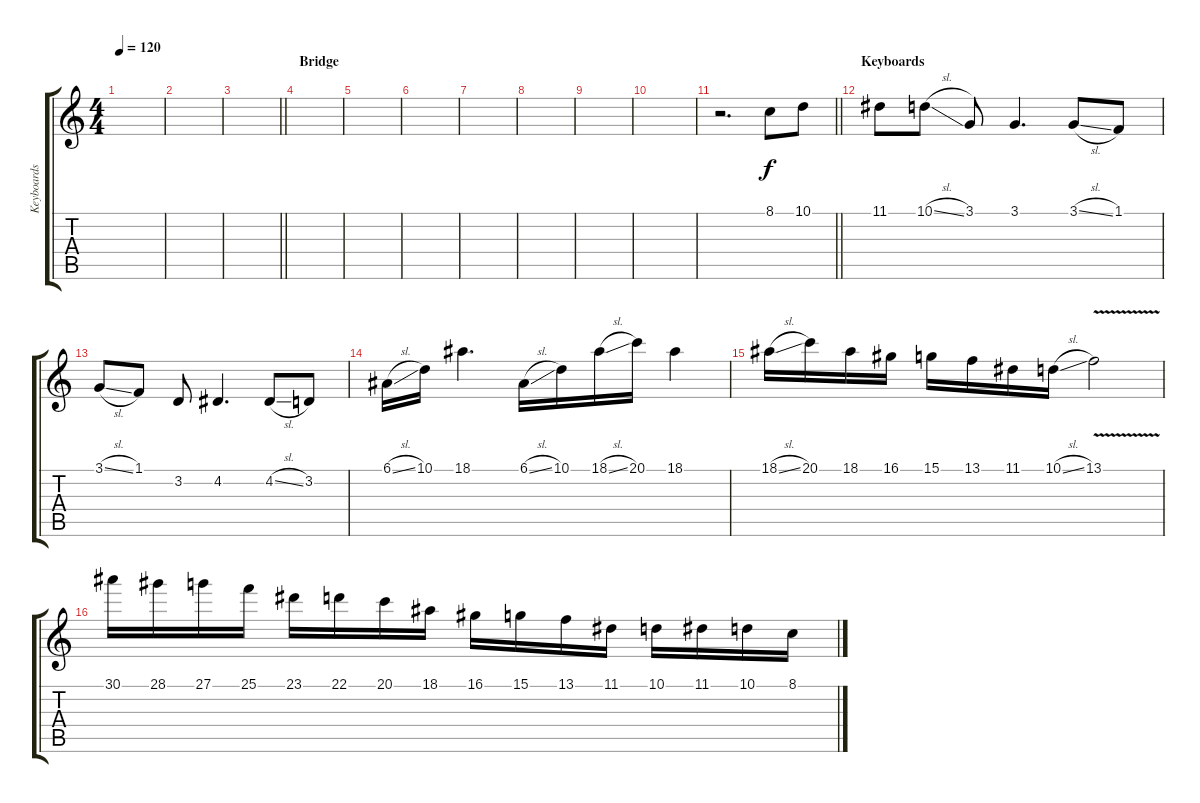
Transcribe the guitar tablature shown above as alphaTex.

\track ("Keyboards" "Keyboards") {instrument lead2sawtooth}
\staff {score tabs}
\tuning (E4 B3 G3 D3 A2 E2) {hide}
\ts (4 4)
\tempo 120
\clef g2
\ks c
|
|
\barLineRight lightlight
|
\section ("" "Bridge")
|
|
|
|
|
|
|
\barLineRight lightlight
r.2{d} 8.1.8 10.1.8 |
\section ("" "Keyboards")
11.1.8 10.1{sl}.8 3.1.8 3.1.4{d} 3.1{sl}.8 1.1.8 |
3.1{sl}.8 1.1.8 3.2.8 4.2.4{d} 4.2{sl}.8 3.2.8 |
6.1{sl}.16 10.1.16 18.1.4{d} 6.1{sl}.16 10.1.16 18.1{sl}.16 20.1.16 18.1.4 |
18.1{sl}.16 20.1.16 18.1.16 16.1.16 15.1.16 13.1.16 11.1.16 10.1{sl}.16 13.1{v}.2 |
30.1.16 28.1.16 27.1.16 25.1.16 23.1.16 22.1.16 20.1.16 18.1.16 16.1.16 15.1.16 13.1.16 11.1.16 10.1.16 11.1.16 10.1.16 8.1.16
